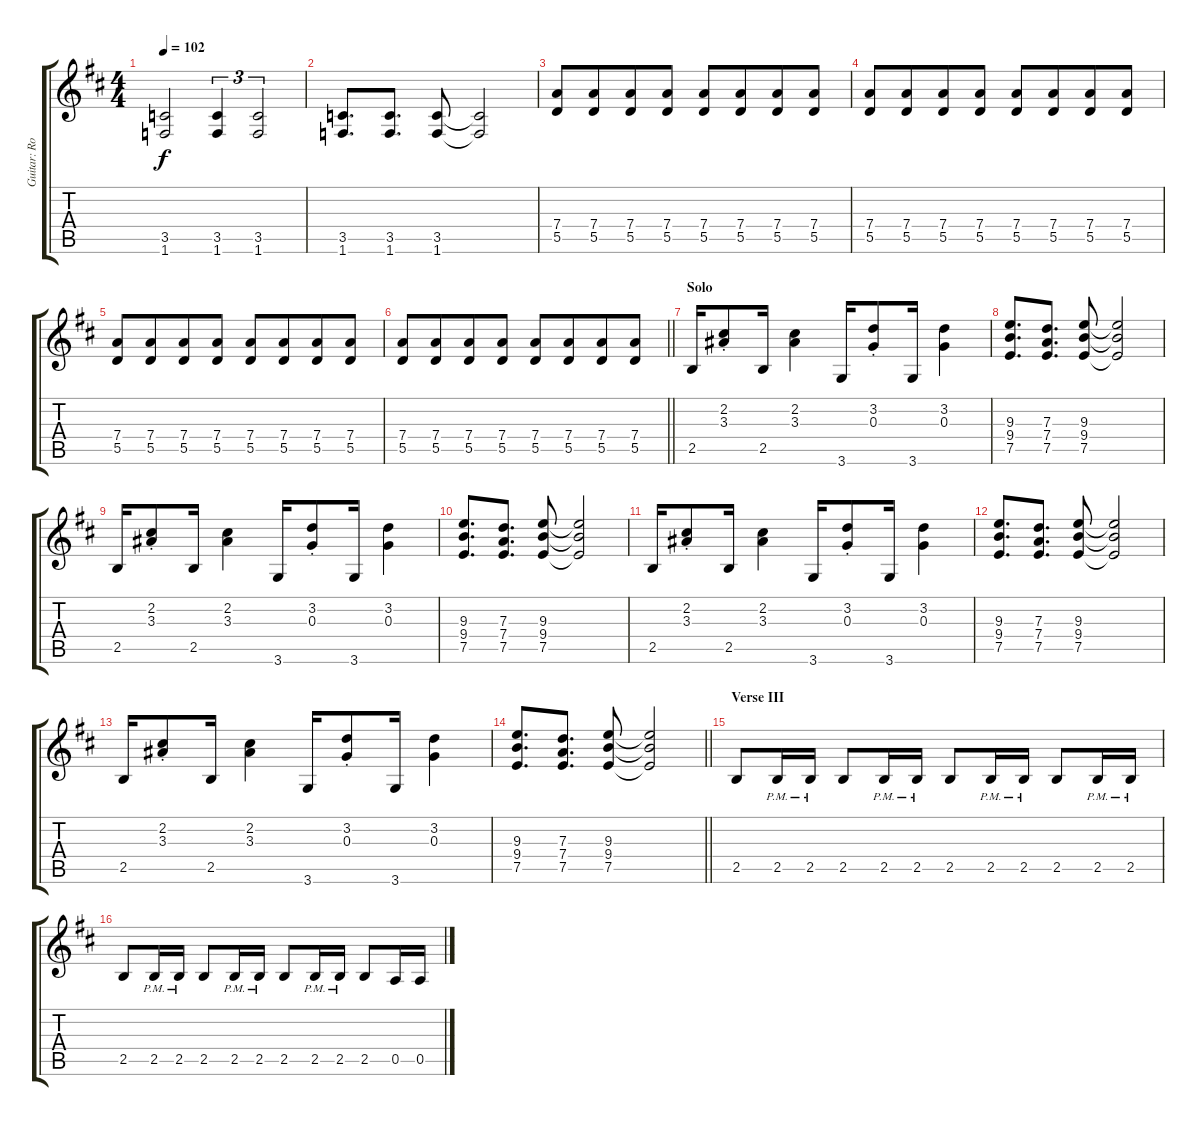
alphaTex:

\track ("Guitar: Robin" "Guitar: Ro") {instrument distortionguitar}
\staff {score tabs}
\tuning (E4 B3 G3 D3 A2 E2) {hide}
\ts (4 4)
\tempo 102
\clef g2
\ks d
(3.5 1.6).2{dy f} (3.5 1.6).4{tu (3 2)} (3.5 1.6).2{tu (3 2)} |
(3.5 1.6).8{d} (3.5 1.6).8{d} (3.5 1.6).8 (3.5{t} 1.6{t}).2 |
(7.4 5.5).8 (7.4 5.5).8{beam merge} (7.4 5.5).8 (7.4 5.5).8 (7.4 5.5).8 (7.4 5.5).8{beam merge} (7.4 5.5).8 (7.4 5.5).8 |
(7.4 5.5).8 (7.4 5.5).8{beam merge} (7.4 5.5).8 (7.4 5.5).8 (7.4 5.5).8 (7.4 5.5).8{beam merge} (7.4 5.5).8 (7.4 5.5).8 |
(7.4 5.5).8 (7.4 5.5).8{beam merge} (7.4 5.5).8 (7.4 5.5).8 (7.4 5.5).8 (7.4 5.5).8{beam merge} (7.4 5.5).8 (7.4 5.5).8 |
\barLineRight lightlight
(7.4 5.5).8 (7.4 5.5).8{beam merge} (7.4 5.5).8 (7.4 5.5).8 (7.4 5.5).8 (7.4 5.5).8{beam merge} (7.4 5.5).8 (7.4 5.5).8 |
\section ("" "Solo")
2.5.16 (2.2{st} 3.3{st}).8 2.5.16 (2.2 3.3).4 3.6.16 (3.2{st} 0.3{st}).8 3.6.16 (3.2 0.3).4 |
(9.3 9.4 7.5).8{d} (7.3 7.4 7.5).8{d} (9.3 9.4 7.5).8 (9.3{t} 9.4{t} 7.5{t}).2 |
2.5.16 (2.2{st} 3.3{st}).8 2.5.16 (2.2 3.3).4 3.6.16 (3.2{st} 0.3{st}).8 3.6.16 (3.2 0.3).4 |
(9.3 9.4 7.5).8{d} (7.3 7.4 7.5).8{d} (9.3 9.4 7.5).8 (9.3{t} 9.4{t} 7.5{t}).2 |
2.5.16 (2.2{st} 3.3{st}).8 2.5.16 (2.2 3.3).4 3.6.16 (3.2{st} 0.3{st}).8 3.6.16 (3.2 0.3).4 |
(9.3 9.4 7.5).8{d} (7.3 7.4 7.5).8{d} (9.3 9.4 7.5).8 (9.3{t} 9.4{t} 7.5{t}).2 |
2.5.16 (2.2{st} 3.3{st}).8 2.5.16 (2.2 3.3).4 3.6.16 (3.2{st} 0.3{st}).8 3.6.16 (3.2 0.3).4 |
\barLineRight lightlight
(9.3 9.4 7.5).8{d} (7.3 7.4 7.5).8{d} (9.3 9.4 7.5).8 (9.3{t} 9.4{t} 7.5{t}).2 |
\section ("" "Verse III")
2.5.8 2.5{pm}.16 2.5{pm}.16 2.5.8 2.5{pm}.16 2.5{pm}.16 2.5.8 2.5{pm}.16 2.5{pm}.16 2.5.8 2.5{pm}.16 2.5{pm}.16 |
2.5.8 2.5{pm}.16 2.5{pm}.16 2.5.8 2.5{pm}.16 2.5{pm}.16 2.5.8 2.5{pm}.16 2.5{pm}.16 2.5.8 0.5.16 0.5.16
